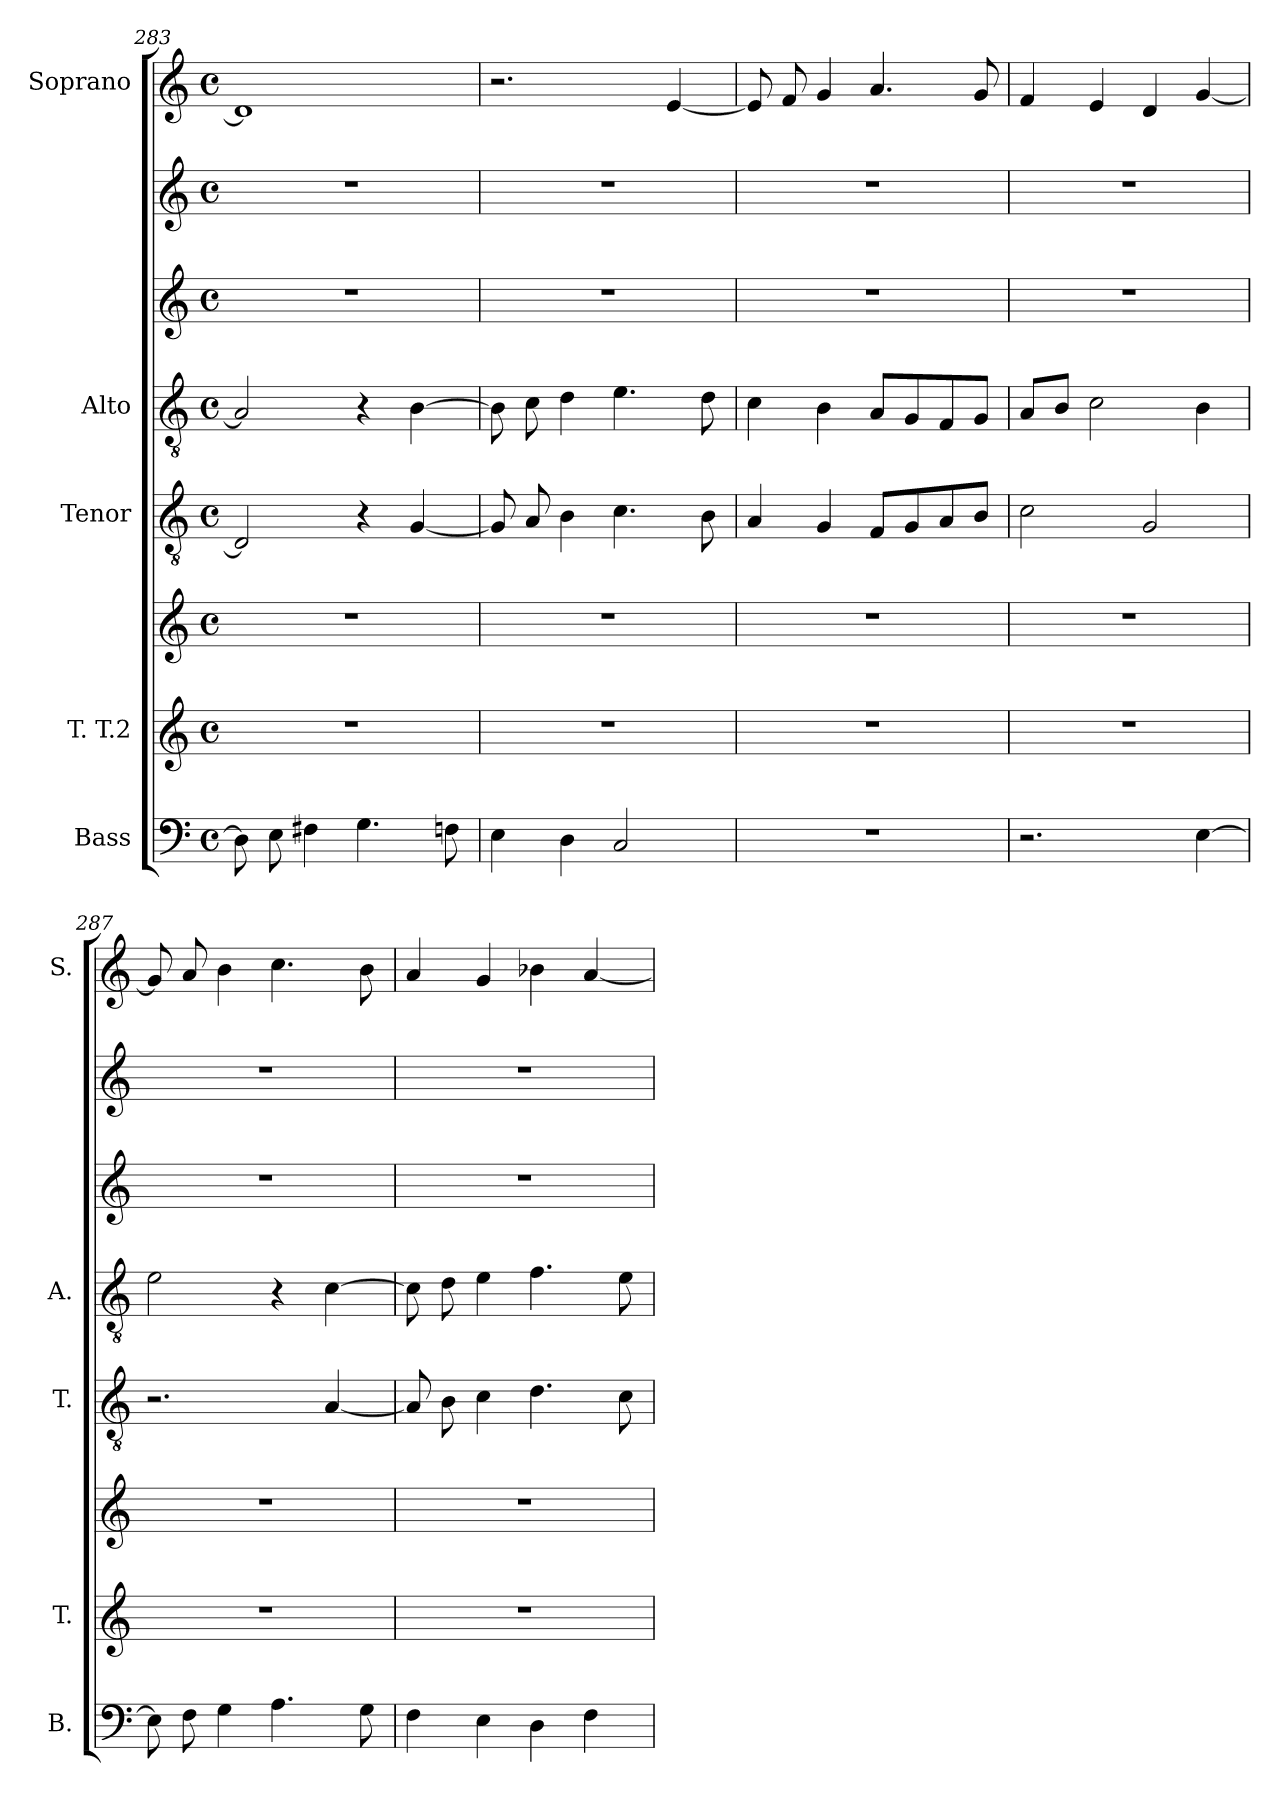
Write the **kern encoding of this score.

**kern	**kern	**kern	**kern	**kern	**kern	**kern	**kern
*part7	*part6	*part6	*part5	*part4	*part3	*part2	*part1
*staff8	*staff7	*staff6	*staff5	*staff4	*staff3	*staff2	*staff1
*I"Bass	*I"T. T.2	*	*I"Tenor	*I"Alto	*	*	*I"Soprano
*I'B.	*I'T.	*	*I'T.	*I'A.	*	*	*I'S.
*clefF4	*clefG2	*clefG2	*clefGv2	*clefGv2	*clefG2	*clefG2	*clefG2
*k[]	*k[]	*k[]	*k[]	*k[]	*k[]	*k[]	*k[]
*C:	*C:	*C:	*C:	*C:	*C:	*C:	*C:
*M4/4	*M4/4	*M4/4	*M4/4	*M4/4	*M4/4	*M4/4	*M4/4
*met(c)	*met(c)	*met(c)	*met(c)	*met(c)	*met(c)	*met(c)	*met(c)
=283	=283	=283	=283	=283	=283	=283	=283
8D\]	1r	1r	2D/]	2A/]	1r	1r	1d]
8E\	.	.	.	.	.	.	.
4F#X\	.	.	.	.	.	.	.
4.G\	.	.	4r	4r	.	.	.
.	.	.	[<4G/	[>4B\	.	.	.
8Fn\	.	.	.	.	.	.	.
=284	=284	=284	=284	=284	=284	=284	=284
4E\	1r	1r	8G/]	8B\]	1r	1r	2.r
.	.	.	8A/	8c\	.	.	.
4D\	.	.	4B\	4d\	.	.	.
2C/	.	.	4.c\	4.e\	.	.	.
.	.	.	.	.	.	.	[<4e/
.	.	.	8B\	8d\	.	.	.
!!LO:LB:g=z
=285	=285	=285	=285	=285	=285	=285	=285
1r	1r	1r	4A/	4c\	1r	1r	8e/]
.	.	.	.	.	.	.	8f/
.	.	.	4G/	4B\	.	.	4g/
.	.	.	8F/L	8A/L	.	.	4.a/
.	.	.	8G/	8G/	.	.	.
.	.	.	8A/	8F/	.	.	.
.	.	.	8B/J	8G/J	.	.	8g/
=286	=286	=286	=286	=286	=286	=286	=286
2.r	1r	1r	2c\	8A/L	1r	1r	4f/
.	.	.	.	8B/J	.	.	.
.	.	.	.	2c\	.	.	4e/
.	.	.	2G/	.	.	.	4d/
[>4E\	.	.	.	4B\	.	.	[<4g/
=287	=287	=287	=287	=287	=287	=287	=287
8E\]	1r	1r	2.r	2e\	1r	1r	8g/]
8F\	.	.	.	.	.	.	8a/
4G\	.	.	.	.	.	.	4b\
4.A\	.	.	.	4r	.	.	4.cc\
.	.	.	[<4A/	[>4c\	.	.	.
8G\	.	.	.	.	.	.	8b\
=288	=288	=288	=288	=288	=288	=288	=288
4F\	1r	1r	8A/]	8c\]	1r	1r	4a/
.	.	.	8B\	8d\	.	.	.
4E\	.	.	4c\	4e\	.	.	4g/
4D\	.	.	4.d\	4.f\	.	.	4b-X\
4F\	.	.	.	.	.	.	[<4a/
.	.	.	8c\	8e\	.	.	.
=	=	=	=	=	=	=	=
*-	*-	*-	*-	*-	*-	*-	*-
